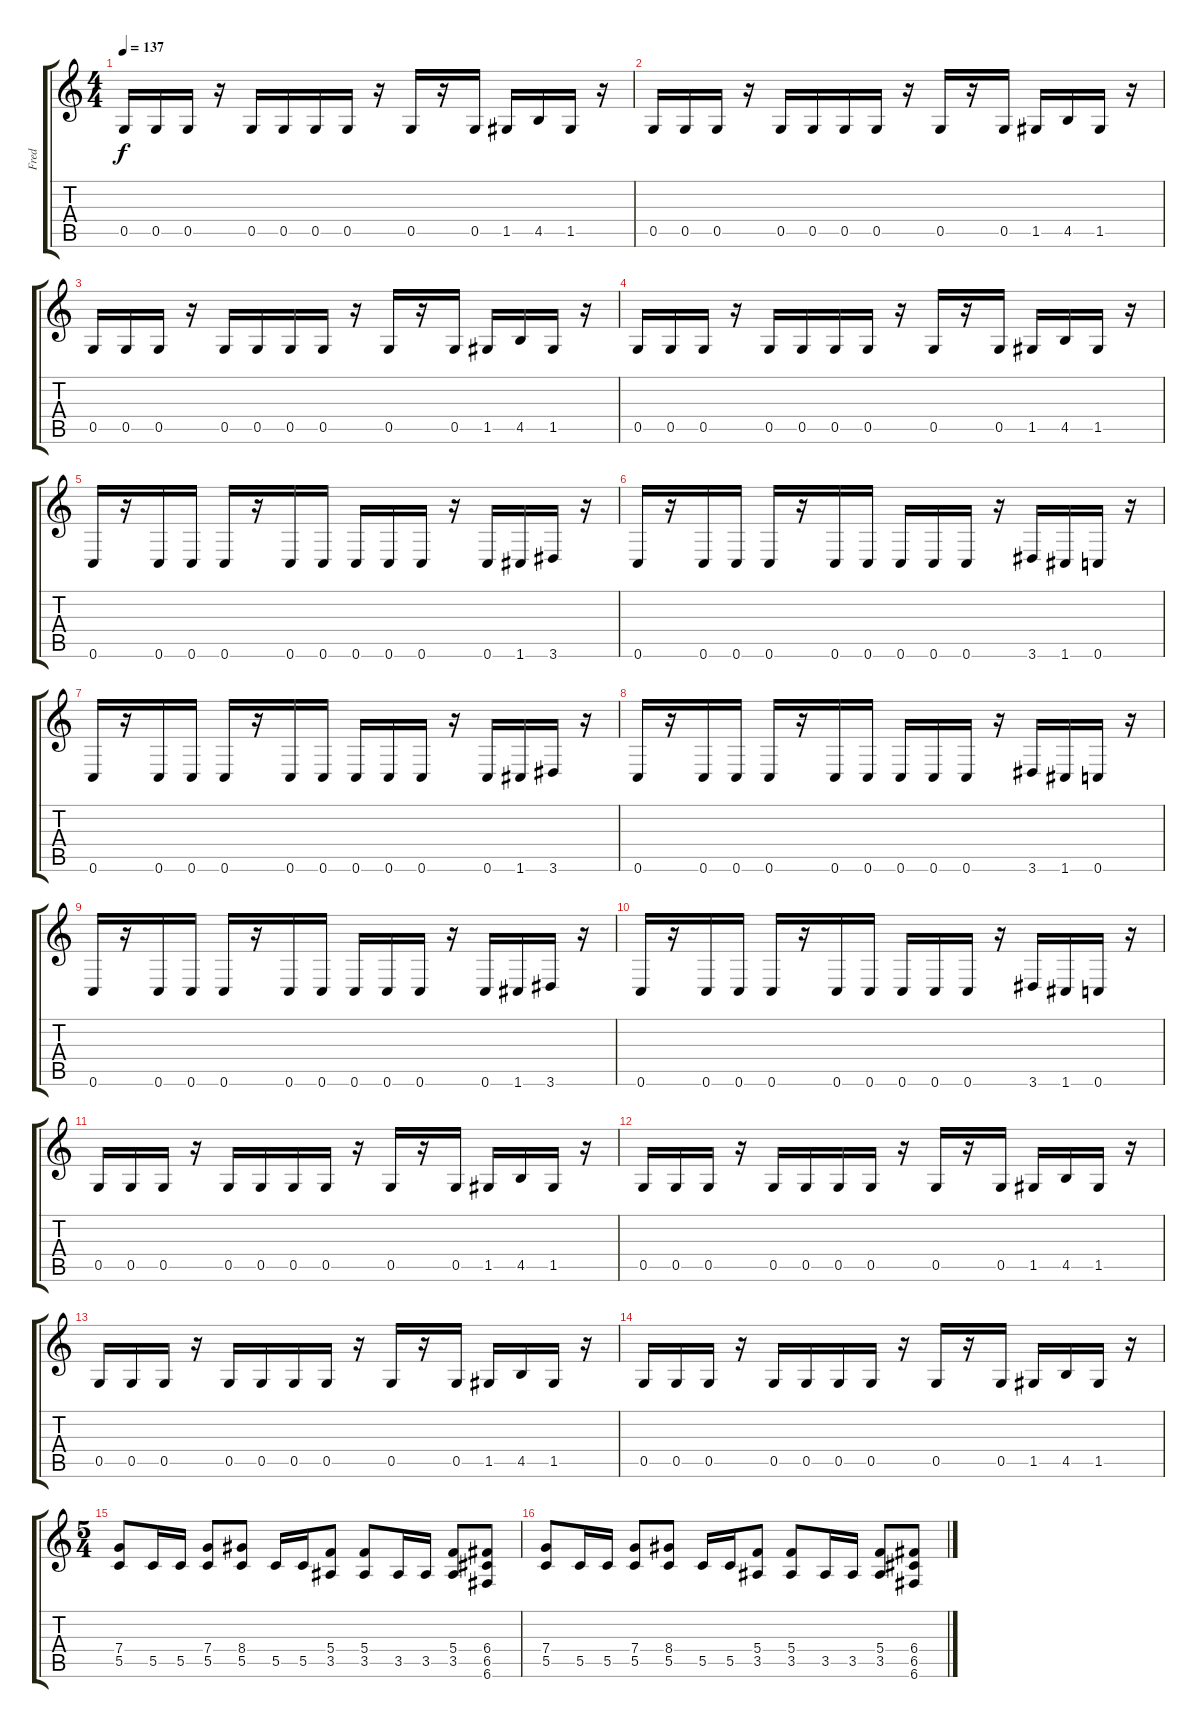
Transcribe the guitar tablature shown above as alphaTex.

\track ("Fred" "Fred") {instrument acousticguitarsteel}
\staff {score tabs}
\tuning (D4 A3 F3 C3 G2 C2) {hide}
\ts (4 4)
\tempo 137
\clef g2
\ks c
0.5.16{dy f} 0.5.16 0.5.16 r.16 0.5.16 0.5.16 0.5.16 0.5.16 r.16 0.5.16 r.16 0.5.16 1.5.16 4.5.16 1.5.16 r.16 |
0.5.16 0.5.16 0.5.16 r.16 0.5.16 0.5.16 0.5.16 0.5.16 r.16 0.5.16 r.16 0.5.16 1.5.16 4.5.16 1.5.16 r.16 |
0.5.16 0.5.16 0.5.16 r.16 0.5.16 0.5.16 0.5.16 0.5.16 r.16 0.5.16 r.16 0.5.16 1.5.16 4.5.16 1.5.16 r.16 |
0.5.16 0.5.16 0.5.16 r.16 0.5.16 0.5.16 0.5.16 0.5.16 r.16 0.5.16 r.16 0.5.16 1.5.16 4.5.16 1.5.16 r.16 |
0.6.16 r.16 0.6.16 0.6.16 0.6.16 r.16 0.6.16 0.6.16 0.6.16 0.6.16 0.6.16 r.16 0.6.16 1.6.16 3.6.16 r.16 |
0.6.16 r.16 0.6.16 0.6.16 0.6.16 r.16 0.6.16 0.6.16 0.6.16 0.6.16 0.6.16 r.16 3.6.16 1.6.16 0.6.16 r.16 |
0.6.16 r.16 0.6.16 0.6.16 0.6.16 r.16 0.6.16 0.6.16 0.6.16 0.6.16 0.6.16 r.16 0.6.16 1.6.16 3.6.16 r.16 |
0.6.16 r.16 0.6.16 0.6.16 0.6.16 r.16 0.6.16 0.6.16 0.6.16 0.6.16 0.6.16 r.16 3.6.16 1.6.16 0.6.16 r.16 |
0.6.16 r.16 0.6.16 0.6.16 0.6.16 r.16 0.6.16 0.6.16 0.6.16 0.6.16 0.6.16 r.16 0.6.16 1.6.16 3.6.16 r.16 |
0.6.16 r.16 0.6.16 0.6.16 0.6.16 r.16 0.6.16 0.6.16 0.6.16 0.6.16 0.6.16 r.16 3.6.16 1.6.16 0.6.16 r.16 |
0.5.16 0.5.16 0.5.16 r.16 0.5.16 0.5.16 0.5.16 0.5.16 r.16 0.5.16 r.16 0.5.16 1.5.16 4.5.16 1.5.16 r.16 |
0.5.16 0.5.16 0.5.16 r.16 0.5.16 0.5.16 0.5.16 0.5.16 r.16 0.5.16 r.16 0.5.16 1.5.16 4.5.16 1.5.16 r.16 |
0.5.16 0.5.16 0.5.16 r.16 0.5.16 0.5.16 0.5.16 0.5.16 r.16 0.5.16 r.16 0.5.16 1.5.16 4.5.16 1.5.16 r.16 |
0.5.16 0.5.16 0.5.16 r.16 0.5.16 0.5.16 0.5.16 0.5.16 r.16 0.5.16 r.16 0.5.16 1.5.16 4.5.16 1.5.16 r.16 |
\ts (5 4)
(7.4 5.5).8 5.5.16 5.5.16 (7.4 5.5).8 (8.4 5.5).8 5.5.16 5.5.16 (5.4 3.5).8 (5.4 3.5).8 3.5.16 3.5.16 (5.4 3.5).8 (6.4 6.5 6.6).8 |
(7.4 5.5).8 5.5.16 5.5.16 (7.4 5.5).8 (8.4 5.5).8 5.5.16 5.5.16 (5.4 3.5).8 (5.4 3.5).8 3.5.16 3.5.16 (5.4 3.5).8 (6.4 6.5 6.6).8
